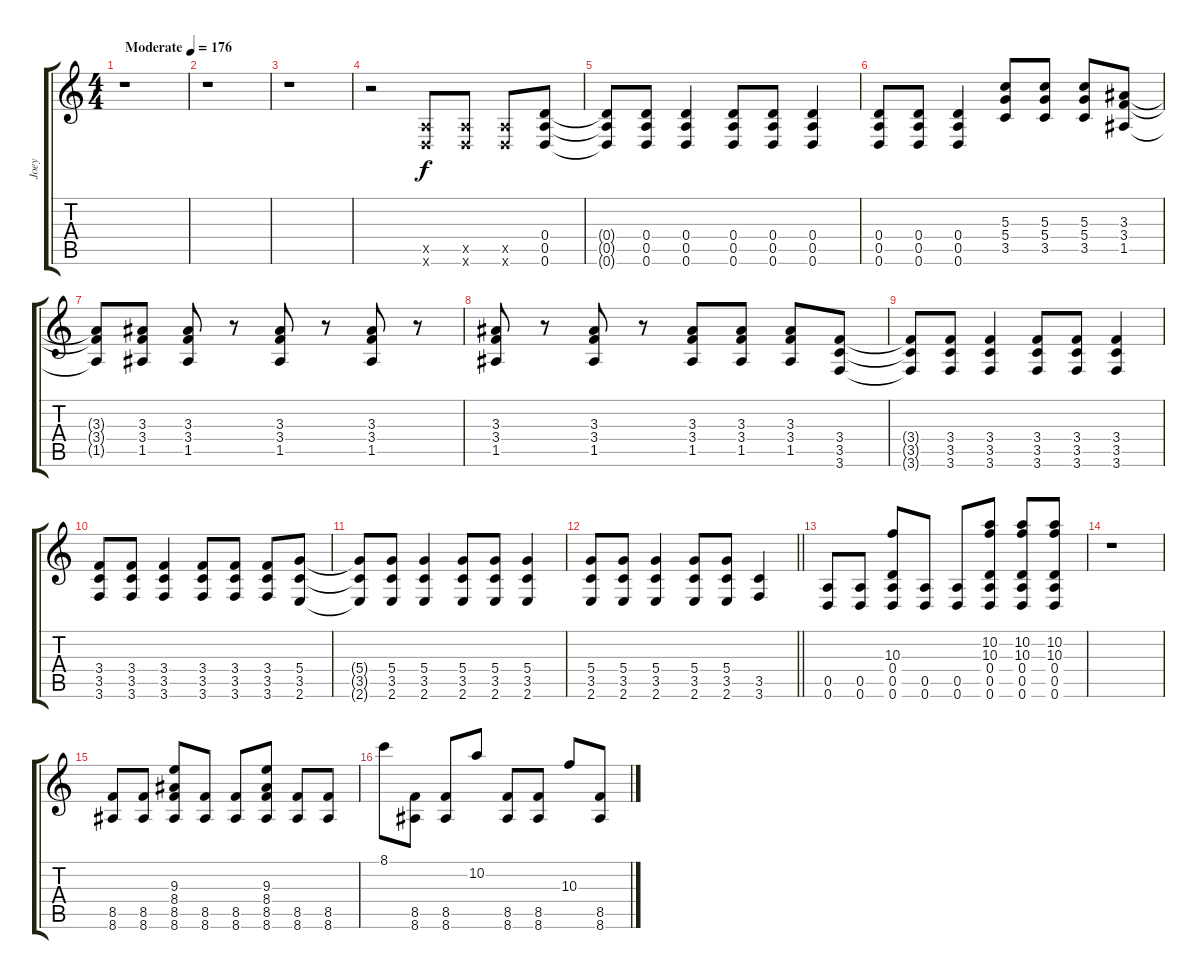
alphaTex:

\track ("Joey" "Joey") {instrument overdrivenguitar}
\staff {score tabs}
\tuning (E4 B3 G3 D3 A2 D2) {hide}
\ts (4 4)
\tempo (176 "Moderate")
\clef g2
\ks c
r.1{dy f instrument overdrivenguitar} |
r.1 |
r.1 |
r.2 (0.5{x} 0.6{x}).8 (0.5{x} 0.6{x}).8 (0.5{x} 0.6{x}).8 (0.4 0.5 0.6).8 |
(0.4{t} 0.5{t} 0.6{t}).8 (0.4 0.5 0.6).8 (0.4 0.5 0.6).4 (0.4 0.5 0.6).8 (0.4 0.5 0.6).8 (0.4 0.5 0.6).4 |
(0.4 0.5 0.6).8 (0.4 0.5 0.6).8 (0.4 0.5 0.6).4 (5.3 5.4 3.5).8 (5.3 5.4 3.5).8 (5.3 5.4 3.5).8 (3.3 3.4 1.5).8 |
(3.3{t} 3.4{t} 1.5{t}).8 (3.3 3.4 1.5).8 (3.3 3.4 1.5).8 r.8 (3.3 3.4 1.5).8 r.8 (3.3 3.4 1.5).8 r.8 |
(3.3 3.4 1.5).8 r.8 (3.3 3.4 1.5).8 r.8 (3.3 3.4 1.5).8 (3.3 3.4 1.5).8 (3.3 3.4 1.5).8 (3.4 3.5 3.6).8 |
(3.4{t} 3.5{t} 3.6{t}).8 (3.4 3.5 3.6).8 (3.4 3.5 3.6).4 (3.4 3.5 3.6).8 (3.4 3.5 3.6).8 (3.4 3.5 3.6).4 |
(3.4 3.5 3.6).8 (3.4 3.5 3.6).8 (3.4 3.5 3.6).4 (3.4 3.5 3.6).8 (3.4 3.5 3.6).8 (3.4 3.5 3.6).8 (5.4 3.5 2.6).8 |
(5.4{t} 3.5{t} 2.6{t}).8 (5.4 3.5 2.6).8 (5.4 3.5 2.6).4 (5.4 3.5 2.6).8 (5.4 3.5 2.6).8 (5.4 3.5 2.6).4 |
\barLineRight lightlight
(5.4 3.5 2.6).8 (5.4 3.5 2.6).8 (5.4 3.5 2.6).4 (5.4 3.5 2.6).8 (5.4 3.5 2.6).8 (3.5 3.6).4 |
(0.5 0.6).8 (0.5 0.6).8 (10.3 0.4 0.5 0.6).8 (0.5 0.6).8 (0.5 0.6).8 (10.2 10.3 0.4 0.5 0.6).8 (10.2 10.3 0.4 0.5 0.6).8 (10.2 10.3 0.4 0.5 0.6).8 |
r.1 |
(8.5 8.6).8 (8.5 8.6).8 (9.3 8.4 8.5 8.6).8 (8.5 8.6).8 (8.5 8.6).8 (9.3 8.4 8.5 8.6).8 (8.5 8.6).8 (8.5 8.6).8 |
8.1.8 (8.5 8.6).8 (8.5 8.6).8 10.2.8 (8.5 8.6).8 (8.5 8.6).8 10.3.8 (8.5 8.6).8
